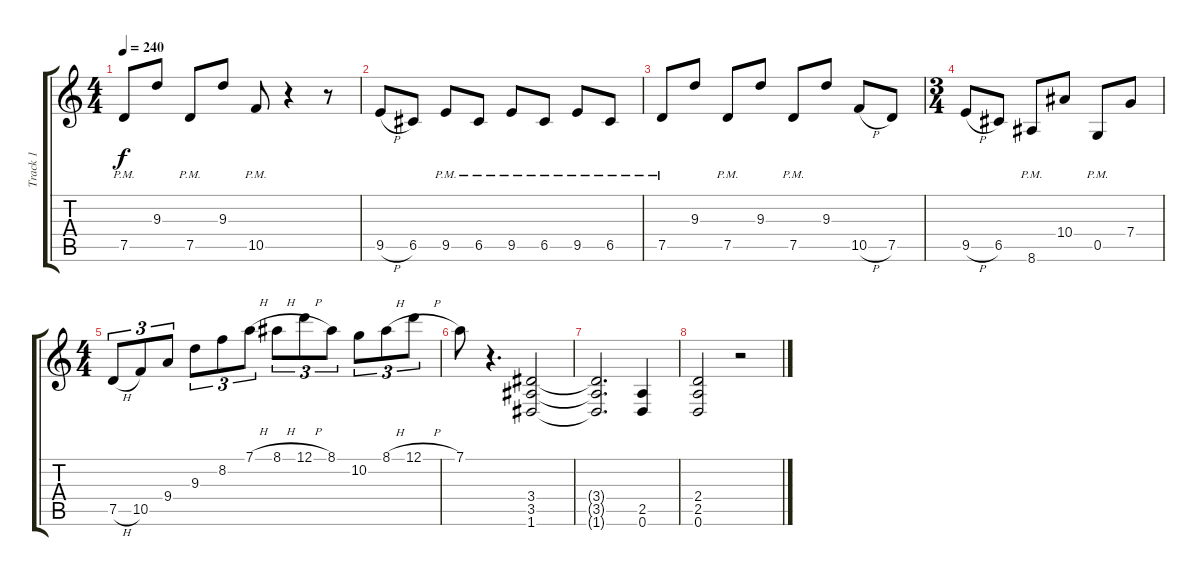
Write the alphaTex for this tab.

\track ("Track 1" "Track 1") {instrument distortionguitar}
\staff {score tabs}
\tuning (D4 A3 F3 C3 G2 D2) {hide}
\ts (4 4)
\tempo 240
\clef g2
\ks c
7.5{pm}.8{dy f} 9.3.8 7.5{pm}.8 9.3.8 10.5{pm}.8 r.4 r.8 |
9.5{h}.8 6.5.8 9.5{pm}.8 6.5{pm}.8 9.5{pm}.8 6.5{pm}.8 9.5{pm}.8 6.5{pm}.8 |
7.5{pm}.8 9.3.8 7.5{pm}.8 9.3.8 7.5{pm}.8 9.3.8 10.5{h}.8 7.5.8 |
\ts (3 4)
9.5{h}.8 6.5.8 8.6{pm}.8 10.4.8 0.5{pm}.8 7.4.8 |
\ts (4 4)
7.5{h}.8{tu (3 2)} 10.5.8{tu (3 2)} 9.4.8{tu (3 2)} 9.3.8{tu (3 2)} 8.2.8{tu (3 2)} 7.1{h}.8{tu (3 2)} 8.1{h}.8{tu (3 2)} 12.1{h}.8{tu (3 2)} 8.1.8{tu (3 2)} 10.2.8{tu (3 2)} 8.1{h}.8{tu (3 2)} 12.1{h}.8{tu (3 2)} |
7.1.8 r.4{d} (3.4 3.5 1.6).2 |
(3.4{t} 3.5{t} 1.6{t}).2{d} (2.5 0.6).4 |
(2.4 2.5 0.6).2 r.2
